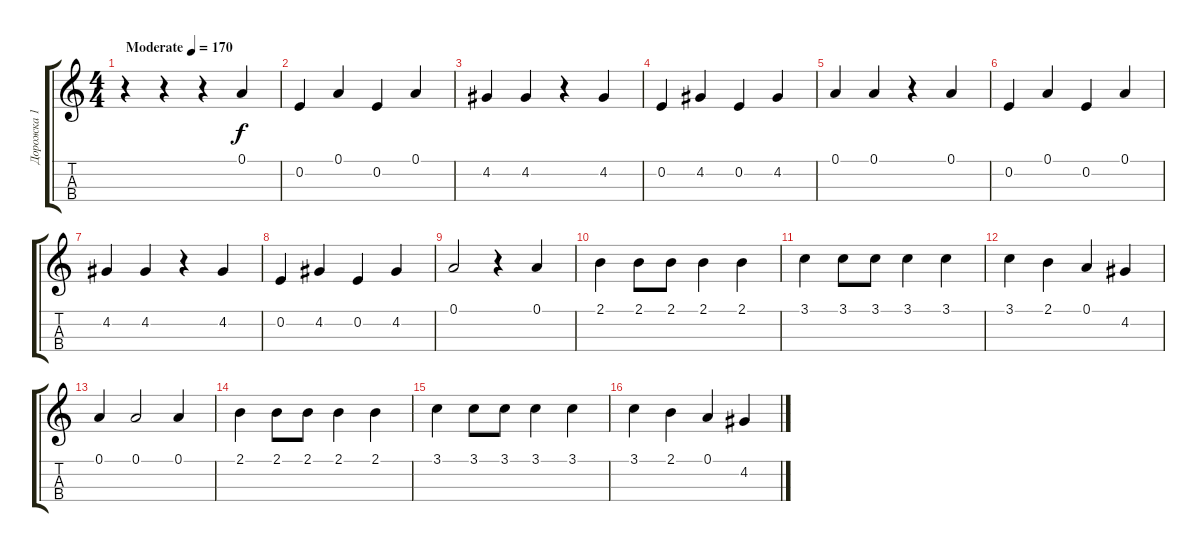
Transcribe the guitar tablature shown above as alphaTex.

\track ("Дорожка 1" "Дорожка 1") {instrument acousticguitarsteel}
\staff {score tabs}
\tuning (A3 E3 C3 G2) {hide}
\ts (4 4)
\tempo (170 "Moderate")
\clef g2
\ks c
r.4{dy f instrument acousticguitarsteel} r.4 r.4 0.1.4 |
0.2.4 0.1.4 0.2.4 0.1.4 |
4.2.4 4.2.4 r.4 4.2.4 |
0.2.4 4.2.4 0.2.4 4.2.4 |
0.1.4 0.1.4 r.4 0.1.4 |
0.2.4 0.1.4 0.2.4 0.1.4 |
4.2.4 4.2.4 r.4 4.2.4 |
0.2.4 4.2.4 0.2.4 4.2.4 |
0.1.2 r.4 0.1.4 |
2.1.4 2.1.8 2.1.8 2.1.4 2.1.4 |
3.1.4 3.1.8 3.1.8 3.1.4 3.1.4 |
3.1.4 2.1.4 0.1.4 4.2.4 |
0.1.4 0.1.2 0.1.4 |
2.1.4 2.1.8 2.1.8 2.1.4 2.1.4 |
3.1.4 3.1.8 3.1.8 3.1.4 3.1.4 |
3.1.4 2.1.4 0.1.4 4.2.4
